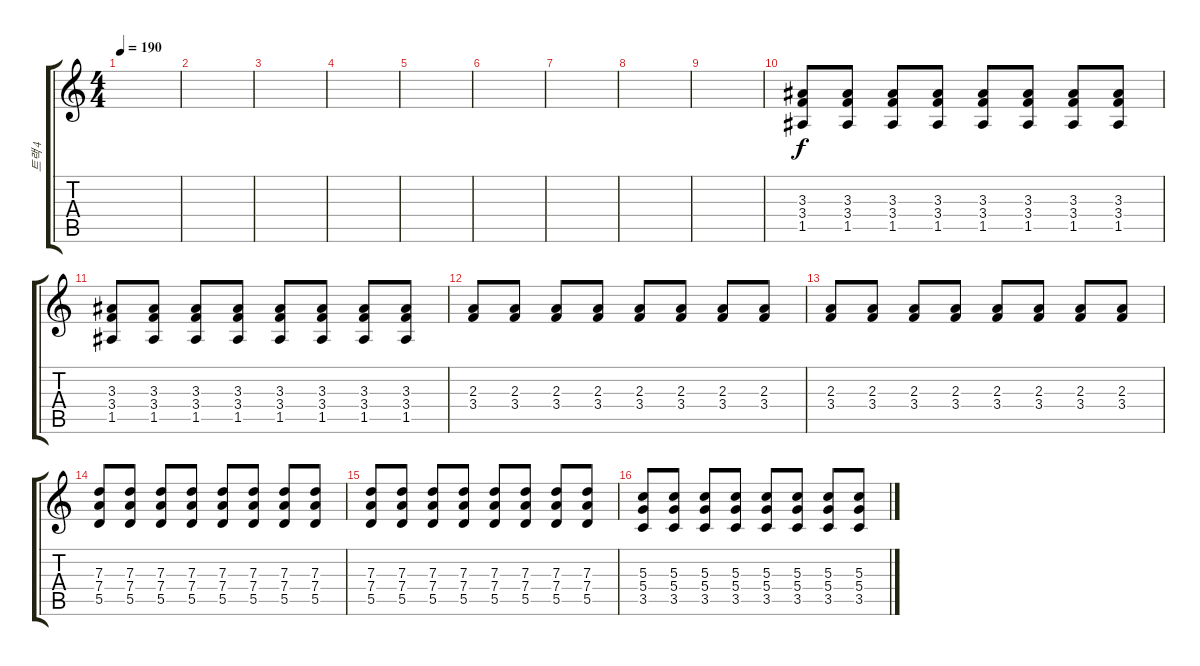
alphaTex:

\track ("트랙 4" "트랙 4") {instrument overdrivenguitar}
\staff {score tabs}
\tuning (E4 B3 G3 D3 A2 E2) {hide}
\ts (4 4)
\tempo 190
\clef g2
\ks c
|
|
|
|
|
|
|
|
|
(3.3 3.4 1.5).8{volume 12} (3.3 3.4 1.5).8 (3.3 3.4 1.5).8 (3.3 3.4 1.5).8 (3.3 3.4 1.5).8 (3.3 3.4 1.5).8 (3.3 3.4 1.5).8 (3.3 3.4 1.5).8 |
(3.3 3.4 1.5).8 (3.3 3.4 1.5).8 (3.3 3.4 1.5).8 (3.3 3.4 1.5).8 (3.3 3.4 1.5).8 (3.3 3.4 1.5).8 (3.3 3.4 1.5).8 (3.3 3.4 1.5).8 |
(2.3 3.4).8 (2.3 3.4).8 (2.3 3.4).8 (2.3 3.4).8 (2.3 3.4).8 (2.3 3.4).8 (2.3 3.4).8 (2.3 3.4).8 |
(2.3 3.4).8 (2.3 3.4).8 (2.3 3.4).8 (2.3 3.4).8 (2.3 3.4).8 (2.3 3.4).8 (2.3 3.4).8 (2.3 3.4).8 |
(7.3 7.4 5.5).8 (7.3 7.4 5.5).8 (7.3 7.4 5.5).8 (7.3 7.4 5.5).8 (7.3 7.4 5.5).8 (7.3 7.4 5.5).8 (7.3 7.4 5.5).8 (7.3 7.4 5.5).8 |
(7.3 7.4 5.5).8 (7.3 7.4 5.5).8 (7.3 7.4 5.5).8 (7.3 7.4 5.5).8 (7.3 7.4 5.5).8 (7.3 7.4 5.5).8 (7.3 7.4 5.5).8 (7.3 7.4 5.5).8 |
(5.3 5.4 3.5).8 (5.3 5.4 3.5).8 (5.3 5.4 3.5).8 (5.3 5.4 3.5).8 (5.3 5.4 3.5).8 (5.3 5.4 3.5).8 (5.3 5.4 3.5).8 (5.3 5.4 3.5).8
